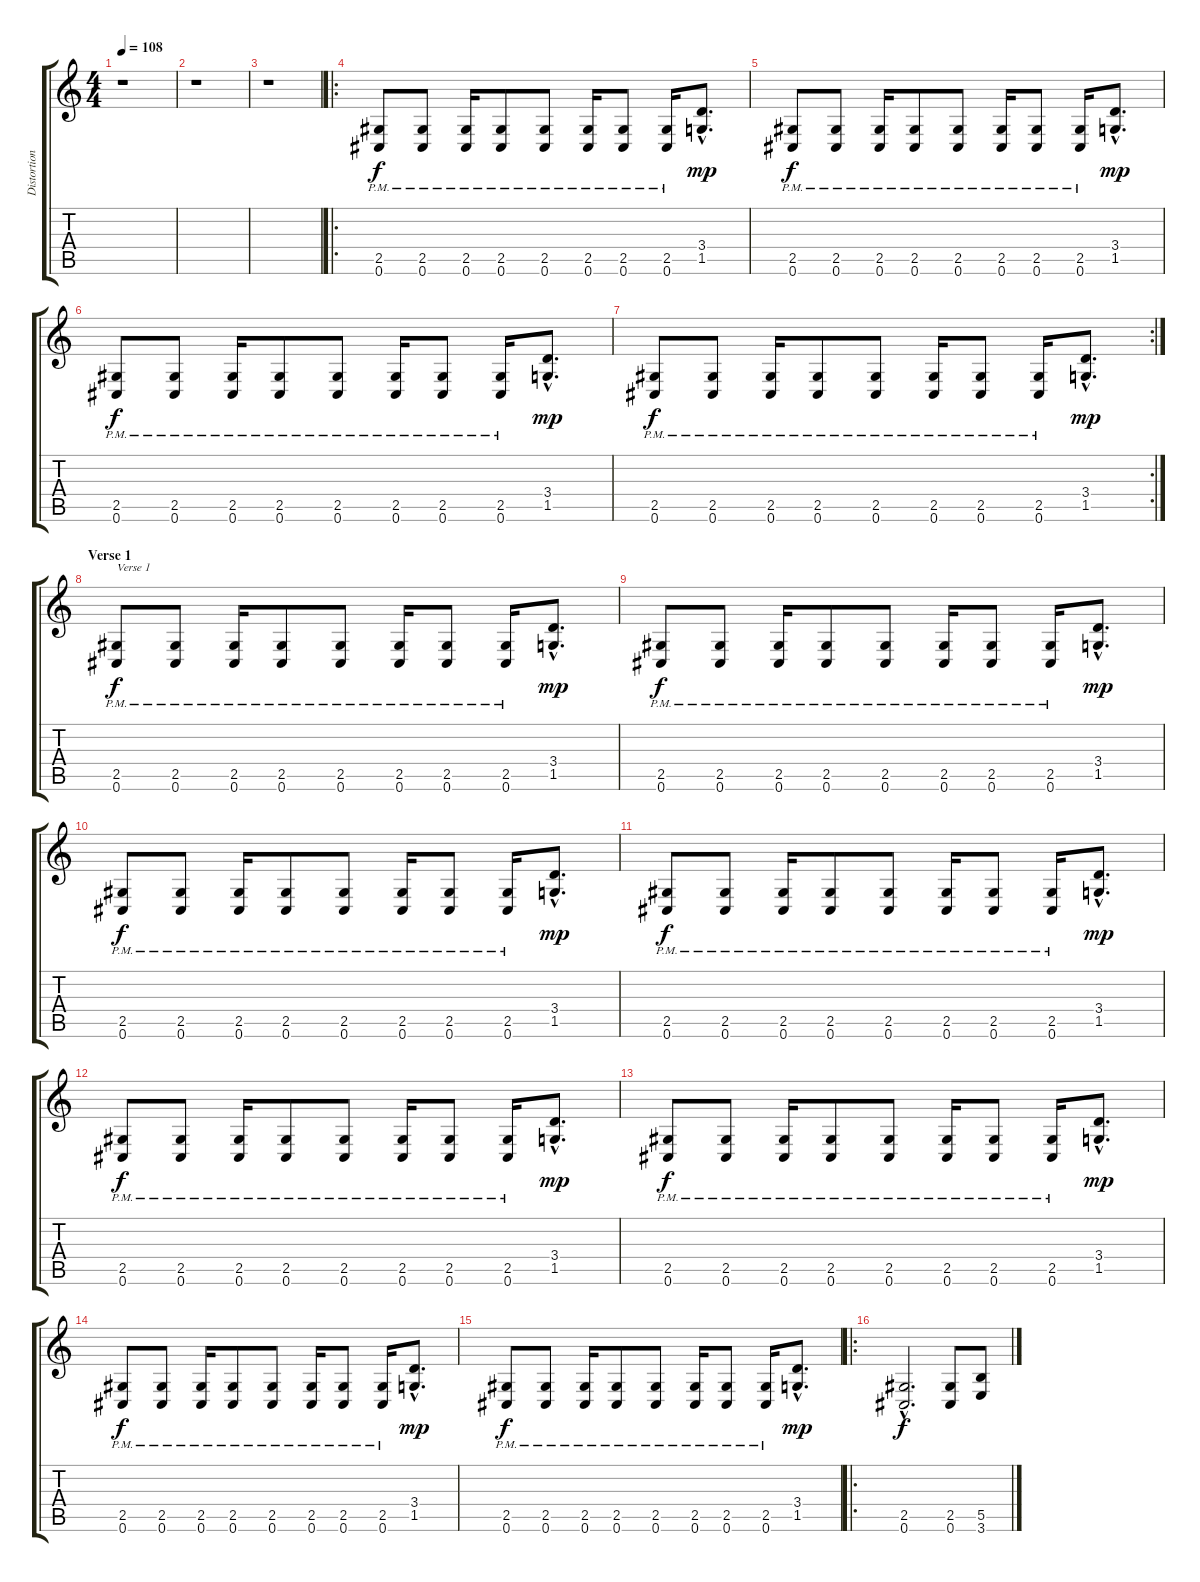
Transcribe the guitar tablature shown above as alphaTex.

\track ("Distortion Guitar 2" "Distortion") {instrument distortionguitar}
\staff {score tabs}
\tuning (Db4 Ab3 E3 B2 Gb2 Db2) {hide}
\ts (4 4)
\tempo 108
\clef g2
\ks c
r.1{dy f} |
r.1 |
r.1 |
\ro
(2.5{pm} 0.6{pm}).8 (2.5{pm} 0.6{pm}).8 (2.5{pm} 0.6{pm}).16 (2.5{pm} 0.6{pm}).8 (2.5{pm} 0.6{pm}).8 (2.5{pm} 0.6{pm}).16 (2.5{pm} 0.6{pm}).8 (2.5{pm} 0.6{pm}).16 (3.4{hac} 1.5{hac}).8{d dy mp} |
(2.5{pm} 0.6{pm}).8{dy f} (2.5{pm} 0.6{pm}).8 (2.5{pm} 0.6{pm}).16 (2.5{pm} 0.6{pm}).8 (2.5{pm} 0.6{pm}).8 (2.5{pm} 0.6{pm}).16 (2.5{pm} 0.6{pm}).8 (2.5{pm} 0.6{pm}).16 (3.4{hac} 1.5{hac}).8{d dy mp} |
(2.5{pm} 0.6{pm}).8{dy f} (2.5{pm} 0.6{pm}).8 (2.5{pm} 0.6{pm}).16 (2.5{pm} 0.6{pm}).8 (2.5{pm} 0.6{pm}).8 (2.5{pm} 0.6{pm}).16 (2.5{pm} 0.6{pm}).8 (2.5{pm} 0.6{pm}).16 (3.4{hac} 1.5{hac}).8{d dy mp} |
\rc 2
(2.5{pm} 0.6{pm}).8{dy f} (2.5{pm} 0.6{pm}).8 (2.5{pm} 0.6{pm}).16 (2.5{pm} 0.6{pm}).8 (2.5{pm} 0.6{pm}).8 (2.5{pm} 0.6{pm}).16 (2.5{pm} 0.6{pm}).8 (2.5{pm} 0.6{pm}).16 (3.4{hac} 1.5{hac}).8{d dy mp} |
\section ("" "Verse 1")
(2.5{pm} 0.6{pm}).8{txt "Verse 1" dy f} (2.5{pm} 0.6{pm}).8 (2.5{pm} 0.6{pm}).16 (2.5{pm} 0.6{pm}).8 (2.5{pm} 0.6{pm}).8 (2.5{pm} 0.6{pm}).16 (2.5{pm} 0.6{pm}).8 (2.5{pm} 0.6{pm}).16 (3.4{hac} 1.5{hac}).8{d dy mp} |
(2.5{pm} 0.6{pm}).8{dy f} (2.5{pm} 0.6{pm}).8 (2.5{pm} 0.6{pm}).16 (2.5{pm} 0.6{pm}).8 (2.5{pm} 0.6{pm}).8 (2.5{pm} 0.6{pm}).16 (2.5{pm} 0.6{pm}).8 (2.5{pm} 0.6{pm}).16 (3.4{hac} 1.5{hac}).8{d dy mp} |
(2.5{pm} 0.6{pm}).8{dy f} (2.5{pm} 0.6{pm}).8 (2.5{pm} 0.6{pm}).16 (2.5{pm} 0.6{pm}).8 (2.5{pm} 0.6{pm}).8 (2.5{pm} 0.6{pm}).16 (2.5{pm} 0.6{pm}).8 (2.5{pm} 0.6{pm}).16 (3.4{hac} 1.5{hac}).8{d dy mp} |
(2.5{pm} 0.6{pm}).8{dy f} (2.5{pm} 0.6{pm}).8 (2.5{pm} 0.6{pm}).16 (2.5{pm} 0.6{pm}).8 (2.5{pm} 0.6{pm}).8 (2.5{pm} 0.6{pm}).16 (2.5{pm} 0.6{pm}).8 (2.5{pm} 0.6{pm}).16 (3.4{hac} 1.5{hac}).8{d dy mp} |
(2.5{pm} 0.6{pm}).8{dy f} (2.5{pm} 0.6{pm}).8 (2.5{pm} 0.6{pm}).16 (2.5{pm} 0.6{pm}).8 (2.5{pm} 0.6{pm}).8 (2.5{pm} 0.6{pm}).16 (2.5{pm} 0.6{pm}).8 (2.5{pm} 0.6{pm}).16 (3.4{hac} 1.5{hac}).8{d dy mp} |
(2.5{pm} 0.6{pm}).8{dy f} (2.5{pm} 0.6{pm}).8 (2.5{pm} 0.6{pm}).16 (2.5{pm} 0.6{pm}).8 (2.5{pm} 0.6{pm}).8 (2.5{pm} 0.6{pm}).16 (2.5{pm} 0.6{pm}).8 (2.5{pm} 0.6{pm}).16 (3.4{hac} 1.5{hac}).8{d dy mp} |
(2.5{pm} 0.6{pm}).8{dy f} (2.5{pm} 0.6{pm}).8 (2.5{pm} 0.6{pm}).16 (2.5{pm} 0.6{pm}).8 (2.5{pm} 0.6{pm}).8 (2.5{pm} 0.6{pm}).16 (2.5{pm} 0.6{pm}).8 (2.5{pm} 0.6{pm}).16 (3.4{hac} 1.5{hac}).8{d dy mp} |
(2.5{pm} 0.6{pm}).8{dy f} (2.5{pm} 0.6{pm}).8 (2.5{pm} 0.6{pm}).16 (2.5{pm} 0.6{pm}).8 (2.5{pm} 0.6{pm}).8 (2.5{pm} 0.6{pm}).16 (2.5{pm} 0.6{pm}).8 (2.5{pm} 0.6{pm}).16 (3.4{hac} 1.5{hac}).8{d dy mp} |
\ro
(2.5{hac} 0.6{hac}).2{d dy f} (2.5 0.6).8 (5.5 3.6).8
